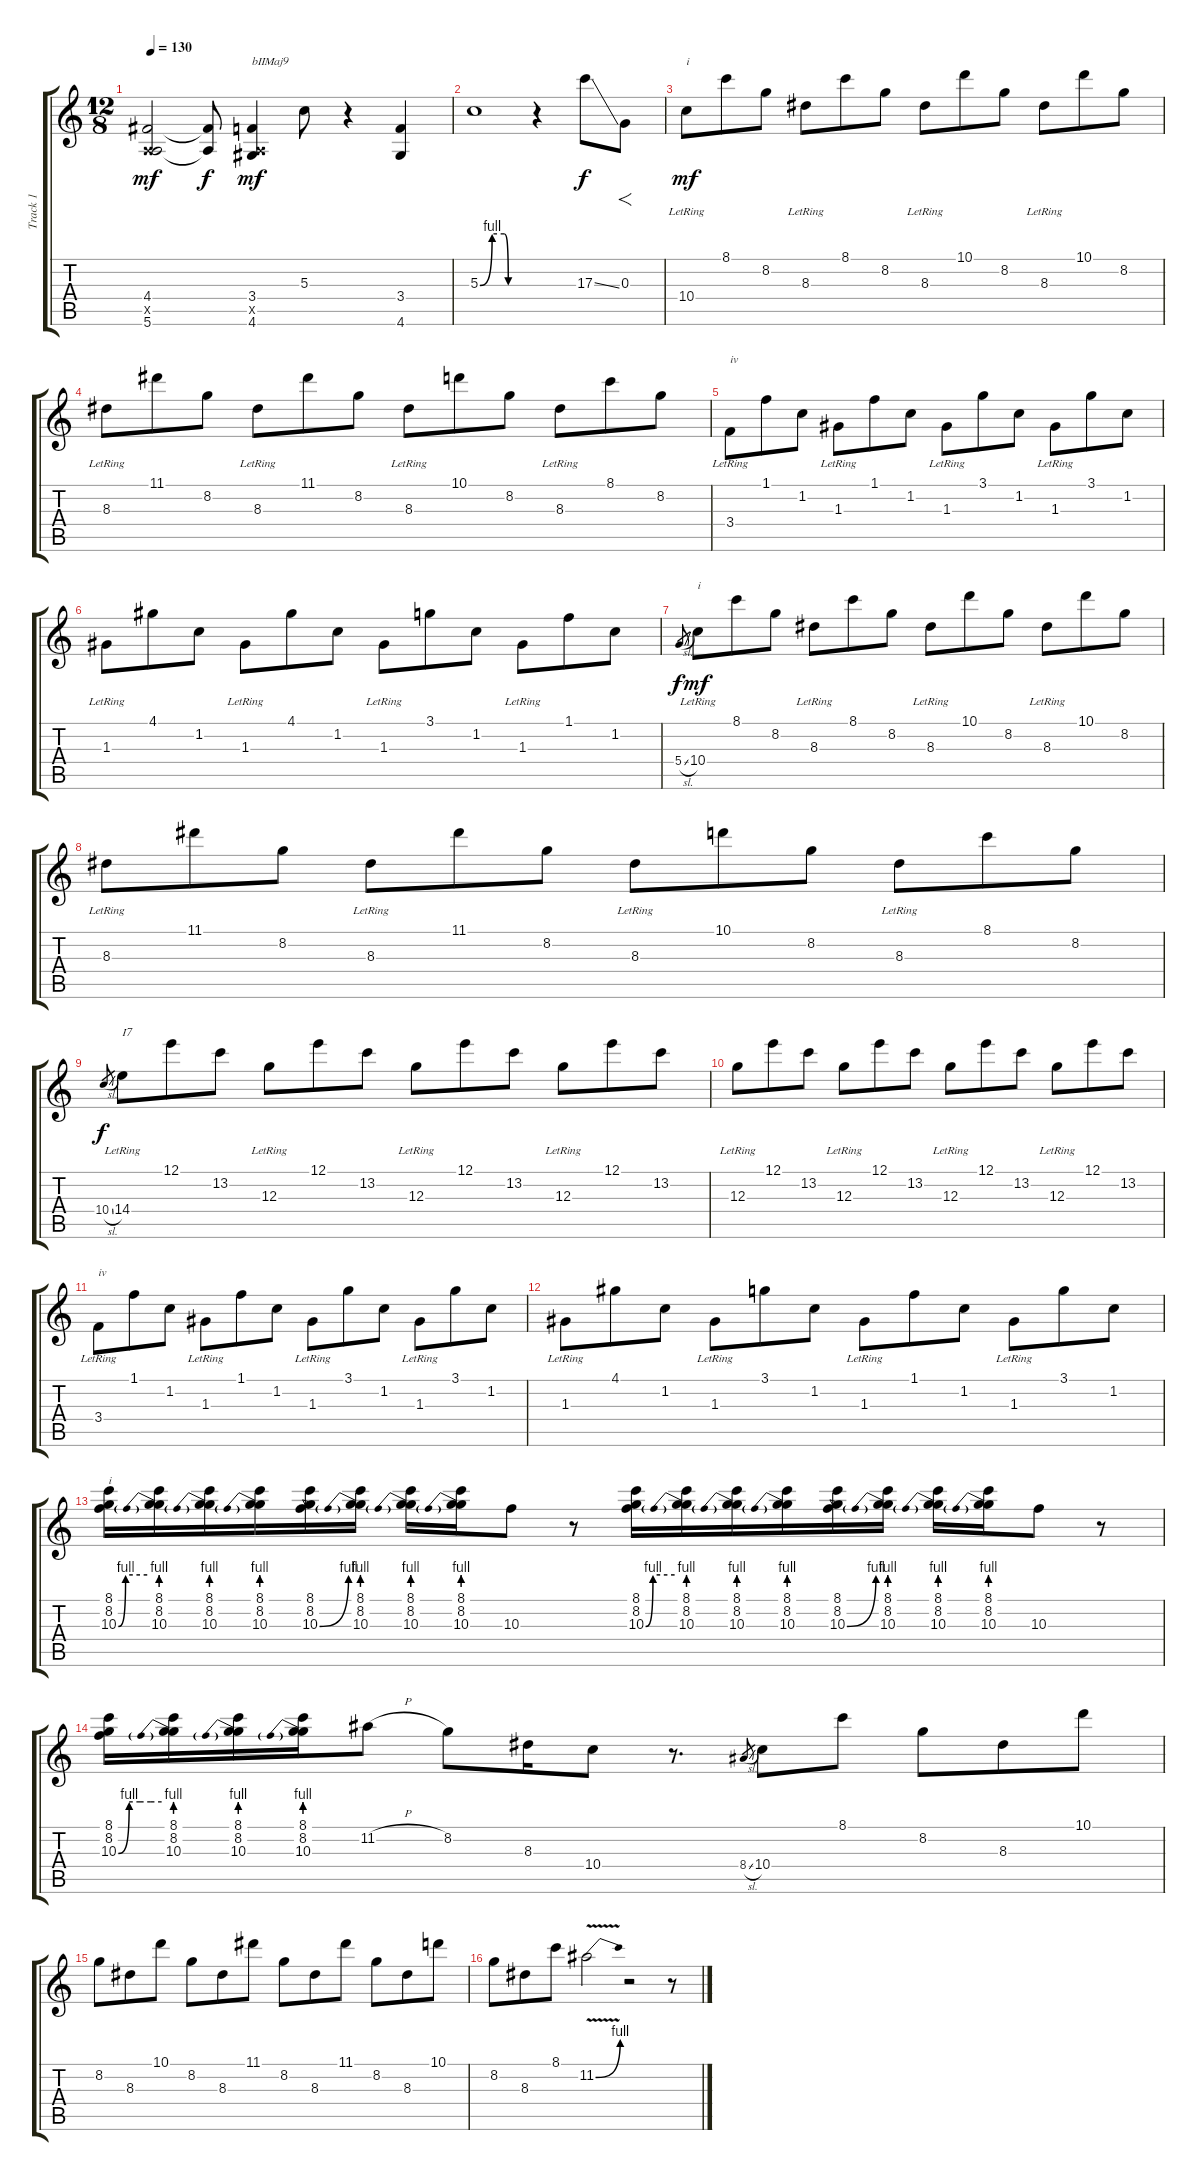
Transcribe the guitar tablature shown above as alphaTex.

\track ("Track 1" "Track 1") {instrument acousticguitarsteel}
\staff {score tabs}
\tuning (E4 B3 G3 D3 A2 E2) {hide}
\ts (12 8)
\tempo 130
\clef g2
\ks c
(4.4 0.5{x} 5.6).2{dy mf} (4.4{t} 5.6{t}).8{dy f} (3.4 0.5{x} 4.6).4{txt "bIIMaj9" dy mf} 5.3.8 r.4 (3.4 4.6).4 |
5.3{be (custom 0 0 15 4 30 4 35 0 60 0)}.1 r.4 17.3{ss}.8{dy f} 0.3.8{f} |
10.4{lr}.8{txt "i" dy mf} 8.1.8 8.2.8 8.3{lr}.8 8.1.8 8.2.8 8.3{lr}.8 10.1.8 8.2.8 8.3{lr}.8 10.1.8 8.2.8 |
8.3{lr}.8 11.1.8 8.2.8 8.3{lr}.8 11.1.8 8.2.8 8.3{lr}.8 10.1.8 8.2.8 8.3{lr}.8 8.1.8 8.2.8 |
3.4{lr}.8{txt "iv"} 1.1.8 1.2.8 1.3{lr}.8 1.1.8 1.2.8 1.3{lr}.8 3.1.8 1.2.8 1.3{lr}.8 3.1.8 1.2.8 |
1.3{lr}.8 4.1.8 1.2.8 1.3{lr}.8 4.1.8 1.2.8 1.3{lr}.8 3.1.8 1.2.8 1.3{lr}.8 1.1.8 1.2.8 |
5.4{sl}.8{gr dy f} 10.4{lr}.8{txt "i" dy mf} 8.1.8 8.2.8 8.3{lr}.8 8.1.8 8.2.8 8.3{lr}.8 10.1.8 8.2.8 8.3{lr}.8 10.1.8 8.2.8 |
8.3{lr}.8 11.1.8 8.2.8 8.3{lr}.8 11.1.8 8.2.8 8.3{lr}.8 10.1.8 8.2.8 8.3{lr}.8 8.1.8 8.2.8 |
10.4{sl}.8{gr dy f} 14.4{lr}.8{txt "I7"} 12.1.8 13.2.8 12.3{lr}.8 12.1.8 13.2.8 12.3{lr}.8 12.1.8 13.2.8 12.3{lr}.8 12.1.8 13.2.8 |
12.3{lr}.8 12.1.8 13.2.8 12.3{lr}.8 12.1.8 13.2.8 12.3{lr}.8 12.1.8 13.2.8 12.3{lr}.8 12.1.8 13.2.8 |
3.4{lr}.8{txt "iv"} 1.1.8 1.2.8 1.3{lr}.8 1.1.8 1.2.8 1.3{lr}.8 3.1.8 1.2.8 1.3{lr}.8 3.1.8 1.2.8 |
1.3{lr}.8 4.1.8 1.2.8 1.3{lr}.8 3.1.8 1.2.8 1.3{lr}.8 1.1.8 1.2.8 1.3{lr}.8 3.1.8 1.2.8 |
(8.1 8.2 10.3{be (custom 0 0 15 4 30 4 45 4 60 4)}).16{txt "i"} (8.1 8.2 10.3{be (prebend 0 4 60 4)}).16 (8.1 8.2 10.3{be (prebend 0 4 60 4)}).16 (8.1 8.2 10.3{be (prebend 0 4 60 4)}).16 (8.1 8.2 10.3{be (bend 0 0 60 4)}).16 (8.1 8.2 10.3{be (prebend 0 4 60 4)}).16 (8.1 8.2 10.3{be (prebend 0 4 60 4)}).16 (8.1 8.2 10.3{be (prebend 0 4 60 4)}).16 10.3.8 r.8 (8.1 8.2 10.3{be (custom 0 0 15 4 30 4 45 4 60 4)}).16 (8.1 8.2 10.3{be (prebend 0 4 60 4)}).16 (8.1 8.2 10.3{be (prebend 0 4 60 4)}).16 (8.1 8.2 10.3{be (prebend 0 4 60 4)}).16 (8.1 8.2 10.3{be (bend 0 0 60 4)}).16 (8.1 8.2 10.3{be (prebend 0 4 60 4)}).16 (8.1 8.2 10.3{be (prebend 0 4 60 4)}).16 (8.1 8.2 10.3{be (prebend 0 4 60 4)}).16 10.3.8 r.8 |
(8.1 8.2 10.3{be (custom 0 0 15 4 30 4 45 4 60 4)}).16 (8.1 8.2 10.3{be (prebend 0 4 60 4)}).16 (8.1 8.2 10.3{be (prebend 0 4 60 4)}).16 (8.1 8.2 10.3{be (prebend 0 4 60 4)}).16 11.2{h}.8 8.2.8 8.3.16 10.4.8 r.8{d} 8.4{sl}.8{gr} 10.4.8 8.1.8 8.2.8 8.3.8 10.1.8 |
8.2.8 8.3.8 10.1.8 8.2.8 8.3.8 11.1.8 8.2.8 8.3.8 11.1.8 8.2.8 8.3.8 10.1.8 |
8.2.8 8.3.8 8.1.8 11.2{be (bend 0 0 60 4) v}.2 r.2 r.8
